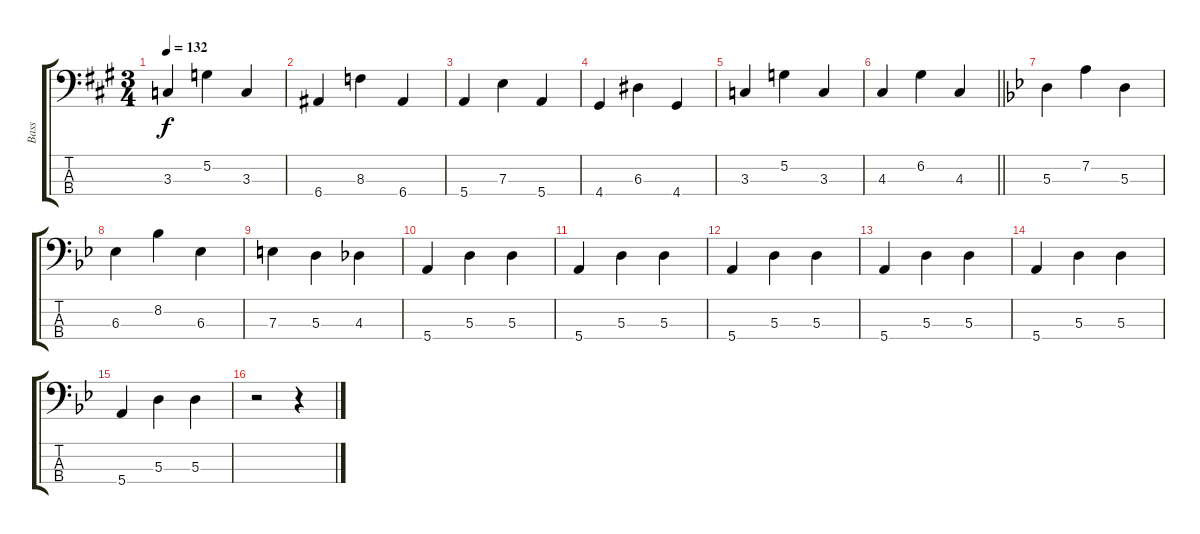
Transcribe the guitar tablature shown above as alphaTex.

\track ("Bass" "Bass") {instrument electricbassfinger}
\staff {score tabs}
\tuning (G2 D2 A1 E1) {hide}
\ts (3 4)
\tempo 132
\clef f4
\ks a
3.3.4{dy f} 5.2.4 3.3.4 |
6.4.4 8.3.4 6.4.4 |
5.4.4 7.3.4 5.4.4 |
4.4.4 6.3.4 4.4.4 |
3.3.4 5.2.4 3.3.4 |
\barLineRight lightlight
4.3.4 6.2.4 4.3.4 |
\ks bb
5.3.4 7.2.4 5.3.4 |
6.3.4 8.2.4 6.3.4 |
7.3.4 5.3.4 4.3.4 |
5.4.4 5.3.4 5.3.4 |
5.4.4 5.3.4 5.3.4 |
5.4.4 5.3.4 5.3.4 |
5.4.4 5.3.4 5.3.4 |
5.4.4 5.3.4 5.3.4 |
5.4.4 5.3.4 5.3.4 |
r.2 r.4
